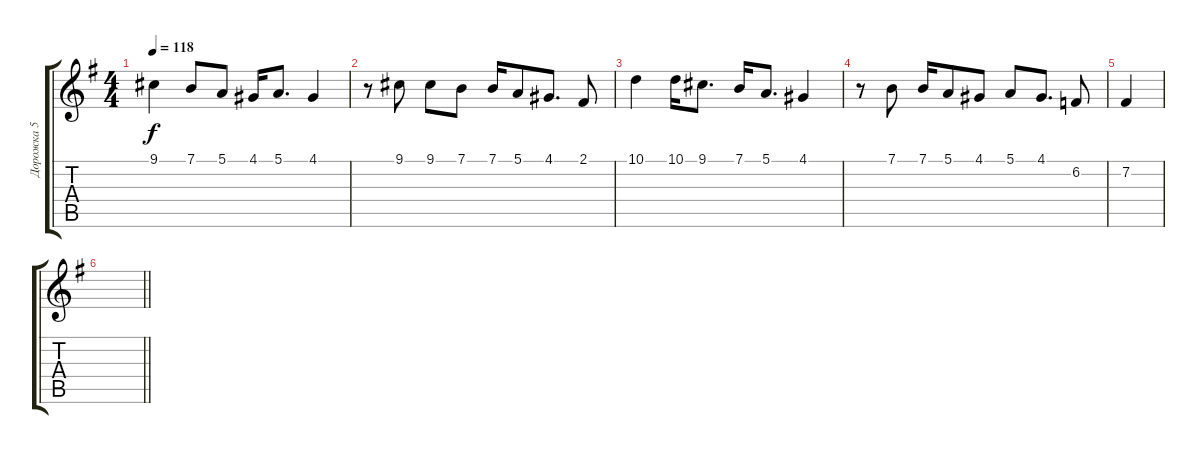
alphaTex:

\track ("Дорожка 5" "Дорожка 5") {instrument viola}
\staff {score tabs}
\tuning (E4 B3 G3 D3 A2 E2) {hide}
\ts (4 4)
\tempo 118
\clef g2
\ks eminor
9.1.4{dy f} 7.1.8 5.1.8 4.1.16 5.1.8{d} 4.1.4 |
r.8 9.1.8 9.1.8 7.1.8 7.1.16 5.1.8 4.1.8{d} 2.1.8 |
10.1.4 10.1.16 9.1.8{d} 7.1.16 5.1.8{d} 4.1.4 |
r.8 7.1.8 7.1.16 5.1.8 4.1.8 5.1.8 4.1.8{d} 6.2.8 |
7.2.4 |
\barLineRight lightlight
